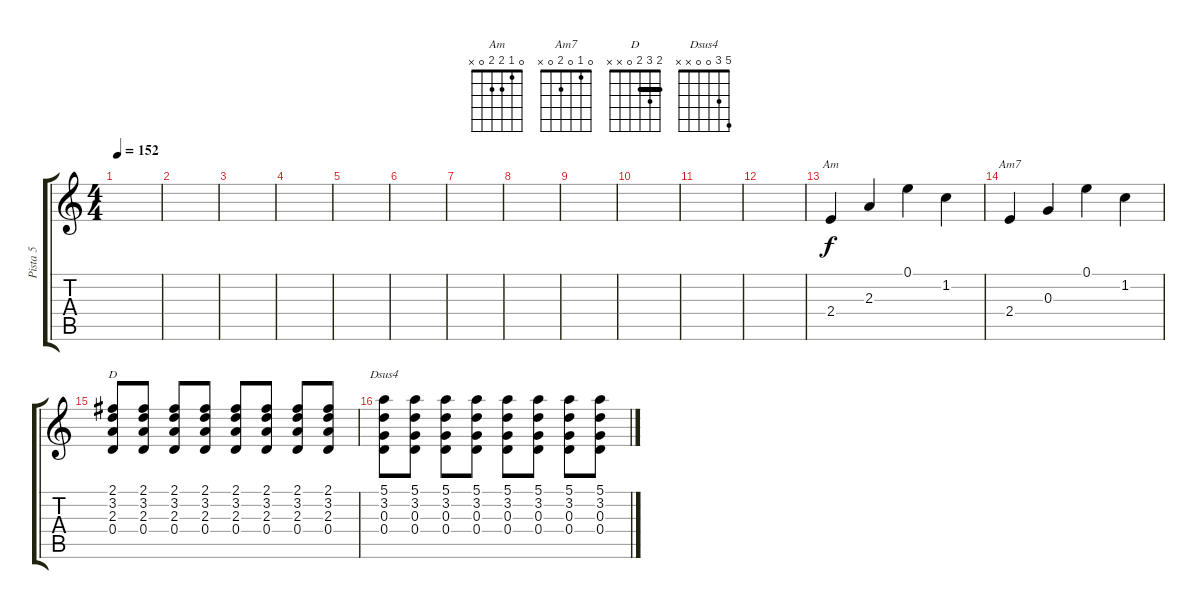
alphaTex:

\track ("Pista 5" "Pista 5") {instrument electricguitarjazz}
\staff {score tabs}
\tuning (E4 B3 G3 D3 A2 E2) {hide}
\chord ("Am" 0 1 2 2 0 x)
\chord ("Am7" 0 1 0 2 0 x)
\chord ("D" 2 3 2 0 x x) {barre 2}
\chord ("Dsus4" 5 3 0 0 x x)
\ts (4 4)
\tempo 152
\clef g2
\ks c
|
|
|
|
|
|
|
|
|
|
|
|
2.4.4{ch "Am"} 2.3.4 0.1.4 1.2.4 |
2.4.4{ch "Am7"} 0.3.4 0.1.4 1.2.4 |
(2.1 3.2 2.3 0.4).8{ch "D"} (2.1 3.2 2.3 0.4).8 (2.1 3.2 2.3 0.4).8 (2.1 3.2 2.3 0.4).8 (2.1 3.2 2.3 0.4).8 (2.1 3.2 2.3 0.4).8 (2.1 3.2 2.3 0.4).8 (2.1 3.2 2.3 0.4).8 |
(5.1 3.2 0.3 0.4).8{ch "Dsus4"} (5.1 3.2 0.3 0.4).8 (5.1 3.2 0.3 0.4).8 (5.1 3.2 0.3 0.4).8 (5.1 3.2 0.3 0.4).8 (5.1 3.2 0.3 0.4).8 (5.1 3.2 0.3 0.4).8 (5.1 3.2 0.3 0.4).8
